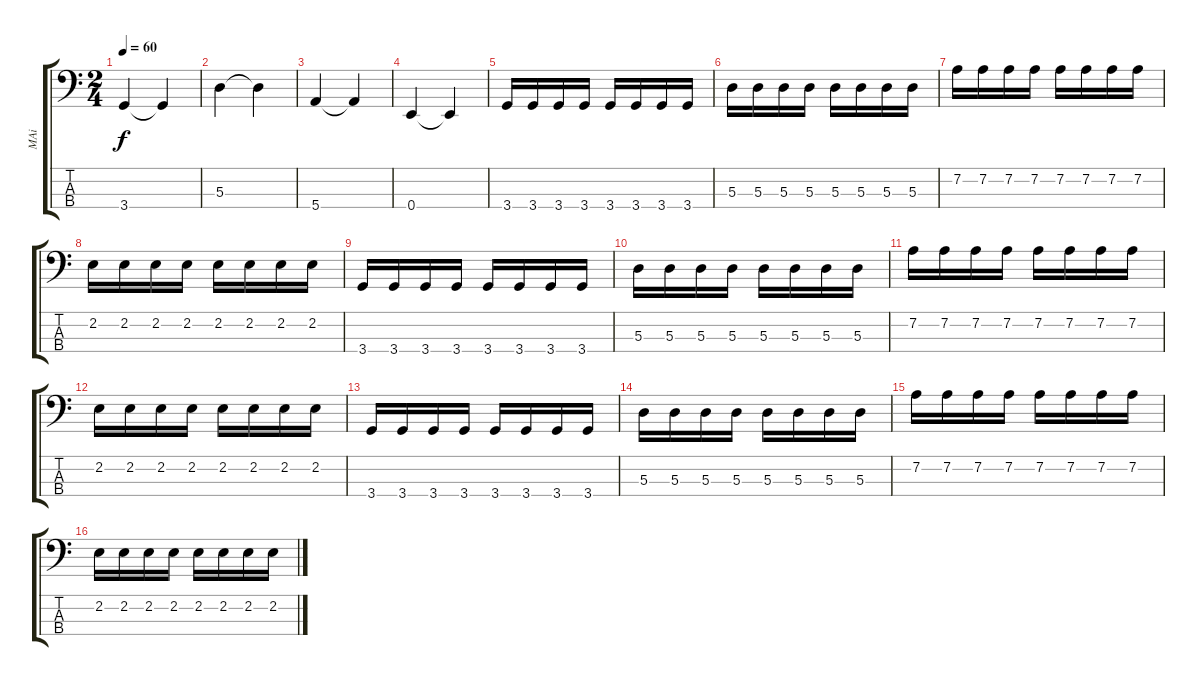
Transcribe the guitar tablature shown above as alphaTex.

\track ("MAi" "MAi") {instrument electricbassfinger}
\staff {score tabs}
\tuning (G2 D2 A1 E1) {hide}
\ts (2 4)
\tempo 60
\clef f4
\ks c
3.4.4{dy f instrument electricbassfinger} 3.4{t}.4 |
5.3.4 5.3{t}.4 |
5.4.4 5.4{t}.4 |
0.4.4 0.4{t}.4 |
3.4.16 3.4.16 3.4.16 3.4.16 3.4.16 3.4.16 3.4.16 3.4.16 |
5.3.16 5.3.16 5.3.16 5.3.16 5.3.16 5.3.16 5.3.16 5.3.16 |
7.2.16 7.2.16 7.2.16 7.2.16 7.2.16 7.2.16 7.2.16 7.2.16 |
2.2.16 2.2.16 2.2.16 2.2.16 2.2.16 2.2.16 2.2.16 2.2.16 |
3.4.16 3.4.16 3.4.16 3.4.16 3.4.16 3.4.16 3.4.16 3.4.16 |
5.3.16 5.3.16 5.3.16 5.3.16 5.3.16 5.3.16 5.3.16 5.3.16 |
7.2.16 7.2.16 7.2.16 7.2.16 7.2.16 7.2.16 7.2.16 7.2.16 |
2.2.16 2.2.16 2.2.16 2.2.16 2.2.16 2.2.16 2.2.16 2.2.16 |
3.4.16 3.4.16 3.4.16 3.4.16 3.4.16 3.4.16 3.4.16 3.4.16 |
5.3.16 5.3.16 5.3.16 5.3.16 5.3.16 5.3.16 5.3.16 5.3.16 |
7.2.16 7.2.16 7.2.16 7.2.16 7.2.16 7.2.16 7.2.16 7.2.16 |
2.2.16 2.2.16 2.2.16 2.2.16 2.2.16 2.2.16 2.2.16 2.2.16
